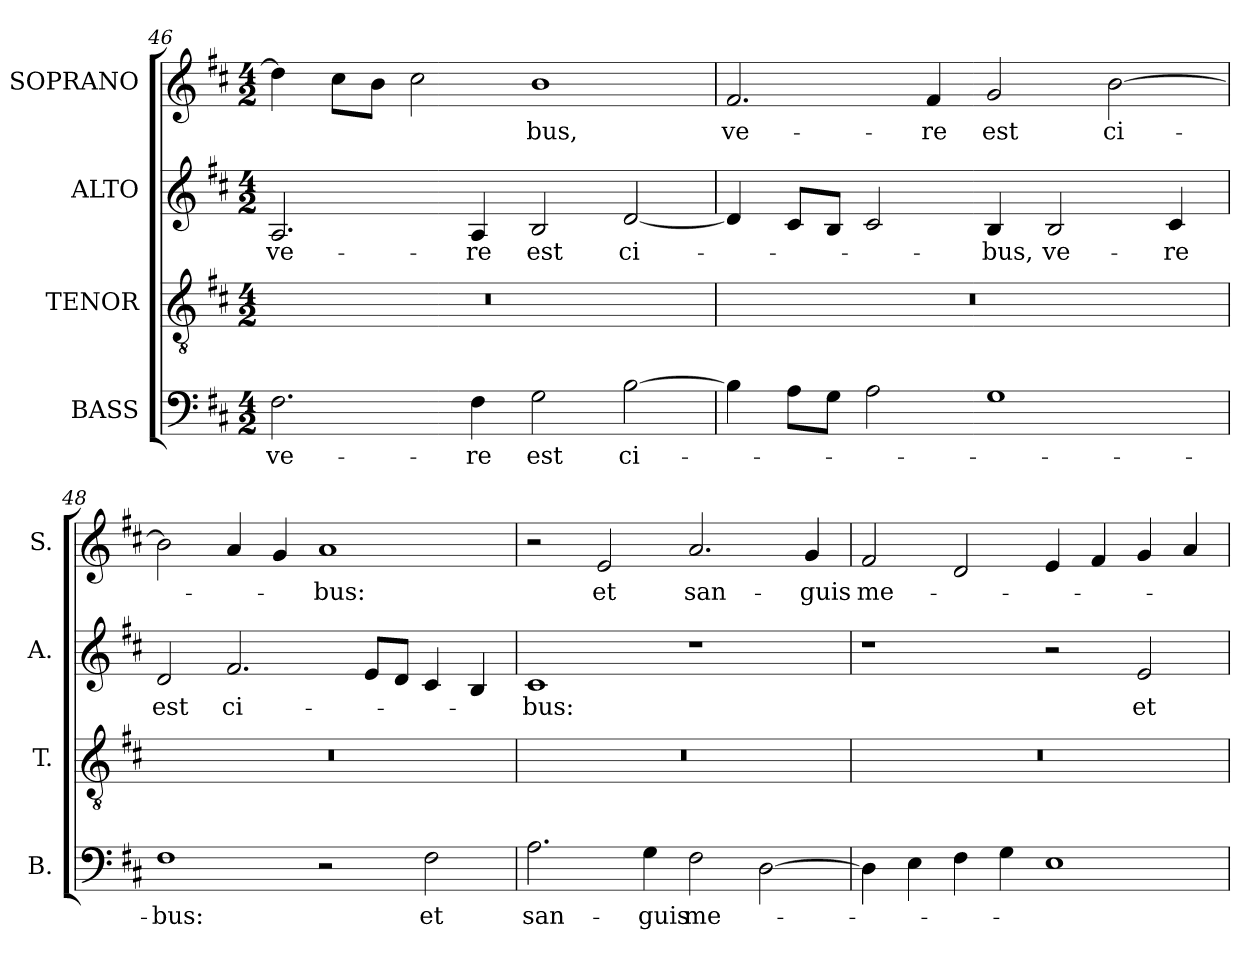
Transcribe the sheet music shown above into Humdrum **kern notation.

**kern	**text	**kern	**kern	**text	**kern	**text
*part4	*part4	*part3	*part2	*part2	*part1	*part1
*staff4	*staff4	*staff3	*staff2	*staff2	*staff1	*staff1
*I"BASS	*	*I"TENOR	*I"ALTO	*	*I"SOPRANO	*
*I'B.	*	*I'T.	*I'A.	*	*I'S.	*
*clefF4	*	*clefGv2	*clefG2	*	*clefG2	*
*	*	*ITrd7c12	*	*	*	*
*k[f#c#]	*	*k[f#c#]	*k[f#c#]	*	*k[f#c#]	*
*D:	*	*D:	*D:	*	*D:	*
*M4/2	*	*M4/2	*M4/2	*	*M4/2	*
=46	=46	=46	=46	=46	=46	=46
!	!LO:LY:b:color=#000000	!LO:N:vis=1	!	!	!	!
!	!	!	!	!LO:LY:b:color=#000000	!	!
2.F#i\	ve-	0r	2.Ai/	ve-	4ddi\]	.
.	.	.	.	.	8cc#i\L	.
.	.	.	.	.	8bi\J	.
.	.	.	.	.	2cc#i\	.
!	!LO:LY:b:color=#000000	!	!	!	!	!
!	!	!	!	!LO:LY:b:color=#000000	!	!
4F#i\	-re	.	4Ai/	-re	.	.
!	!LO:LY:b:color=#000000	!	!	!	!	!
!	!	!	!	!LO:LY:b:color=#000000	!	!
!	!	!	!	!	!	!LO:LY:b:color=#000000
2Gi\	est	.	2Bi/	est	1bi	-bus,
!	!LO:LY:b:color=#000000	!	!	!	!	!
!	!	!	!	!LO:LY:b:color=#000000	!	!
[2Bi\	ci-	.	[2di/	ci-	.	.
=47	=47	=47	=47	=47	=47	=47
!	!	!LO:N:vis=1	!	!	!	!
!	!	!	!	!	!	!LO:LY:b:color=#000000
4Bi\]	.	0r	4di/]	.	2.f#i/	ve-
8Ai\L	.	.	8c#i/L	.	.	.
8Gi\J	.	.	8Bi/J	.	.	.
2Ai\	.	.	2c#i/	.	.	.
!	!	!	!	!	!	!LO:LY:b:color=#000000
.	.	.	.	.	4f#i/	-re
!	!	!	!	!LO:LY:b:color=#000000	!	!
!	!	!	!	!	!	!LO:LY:b:color=#000000
1Gi	.	.	4Bi/	-bus,	2gi/	est
!	!	!	!	!LO:LY:b:color=#000000	!	!
.	.	.	2Bi/	ve-	.	.
!	!	!	!	!	!	!LO:LY:b:color=#000000
.	.	.	.	.	[2bi\	ci-
!	!	!	!	!LO:LY:b:color=#000000	!	!
.	.	.	4c#i/	-re	.	.
=48	=48	=48	=48	=48	=48	=48
!	!LO:LY:b:color=#000000	!LO:N:vis=1	!	!	!	!
!	!	!	!	!LO:LY:b:color=#000000	!	!
1F#i	-bus:	0r	2di/	est	2bi\]	.
!	!	!	!	!LO:LY:b:color=#000000	!	!
.	.	.	2.f#i/	ci-	4ai/	.
.	.	.	.	.	4gi/	.
!	!	!	!	!	!	!LO:LY:b:color=#000000
2r	.	.	.	.	1ai	-bus:
.	.	.	8ei/L	.	.	.
.	.	.	8di/J	.	.	.
!	!LO:LY:b:color=#000000	!	!	!	!	!
2F#i\	et	.	4c#i/	.	.	.
.	.	.	4Bi/	.	.	.
=49	=49	=49	=49	=49	=49	=49
!	!LO:LY:b:color=#000000	!LO:N:vis=1	!	!	!	!
!	!	!	!	!LO:LY:b:color=#000000	!	!
2.Ai\	san-	0r	1c#i	-bus:	2r	.
!	!	!	!	!	!	!LO:LY:b:color=#000000
.	.	.	.	.	2ei/	et
!	!LO:LY:b:color=#000000	!	!	!	!	!
4Gi\	-guis	.	.	.	.	.
!	!LO:LY:b:color=#000000	!	!	!	!	!
!	!	!	!	!	!	!LO:LY:b:color=#000000
2F#i\	me-	.	1r	.	2.ai/	san-
[2Di\	.	.	.	.	.	.
!	!	!	!	!	!	!LO:LY:b:color=#000000
.	.	.	.	.	4gi/	-guis
!!LO:LB:g=z
=50	=50	=50	=50	=50	=50	=50
!	!	!LO:N:vis=1	!	!	!	!
!	!	!	!	!	!	!LO:LY:b:color=#000000
4Di\]	.	0r	1r	.	2f#i/	me-
4Ei\	.	.	.	.	.	.
4F#i\	.	.	.	.	2di/	.
4Gi\	.	.	.	.	.	.
1Ei	.	.	2r	.	4ei/	.
.	.	.	.	.	4f#i/	.
!	!	!	!	!LO:LY:b:color=#000000	!	!
.	.	.	2ei/	et	4gi/	.
.	.	.	.	.	4ai/	.
=	=	=	=	=	=	=
*-	*-	*-	*-	*-	*-	*-
